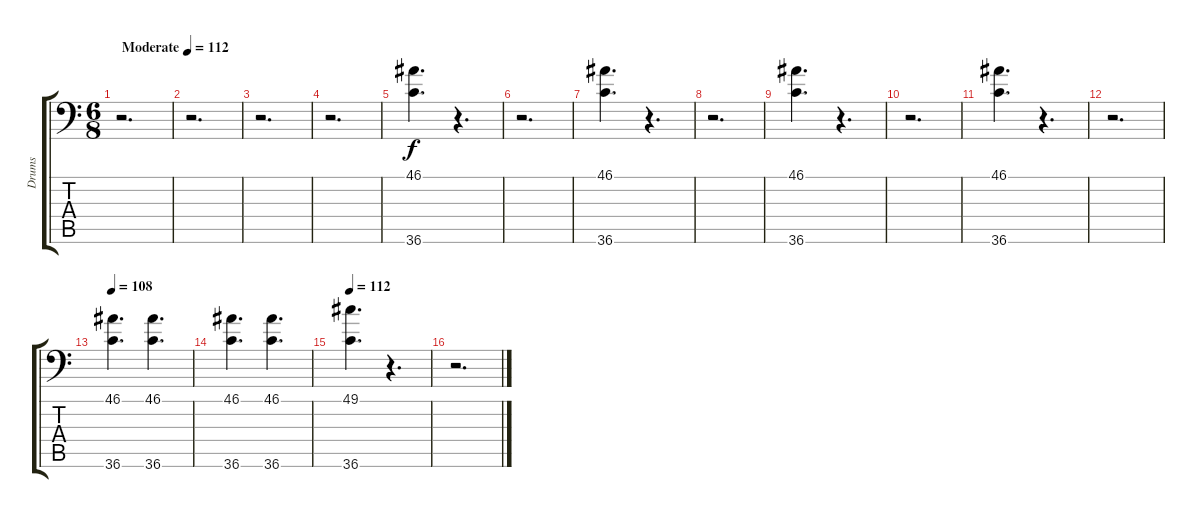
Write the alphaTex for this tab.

\track ("Drums" "Drums") {instrument acousticgrandpiano}
\staff {score tabs}
\tuning (C-1 C-1 C-1 C-1 C-1 C-1) {hide}
\ts (6 8)
\tempo (112 "Moderate")
\clef f4
\ks c
r.2{d dy f instrument acousticgrandpiano} |
r.2{d} |
r.2{d} |
r.2{d} |
(46.1 36.6).4{d} r.4{d} |
r.2{d} |
(46.1 36.6).4{d} r.4{d} |
r.2{d} |
(46.1 36.6).4{d} r.4{d} |
r.2{d} |
(46.1 36.6).4{d} r.4{d} |
r.2{d} |
\tempo 108
(46.1 36.6).4{d} (46.1 36.6).4{d} |
(46.1 36.6).4{d} (46.1 36.6).4{d} |
\tempo 112
(49.1 36.6).4{d} r.4{d} |
r.2{d}
